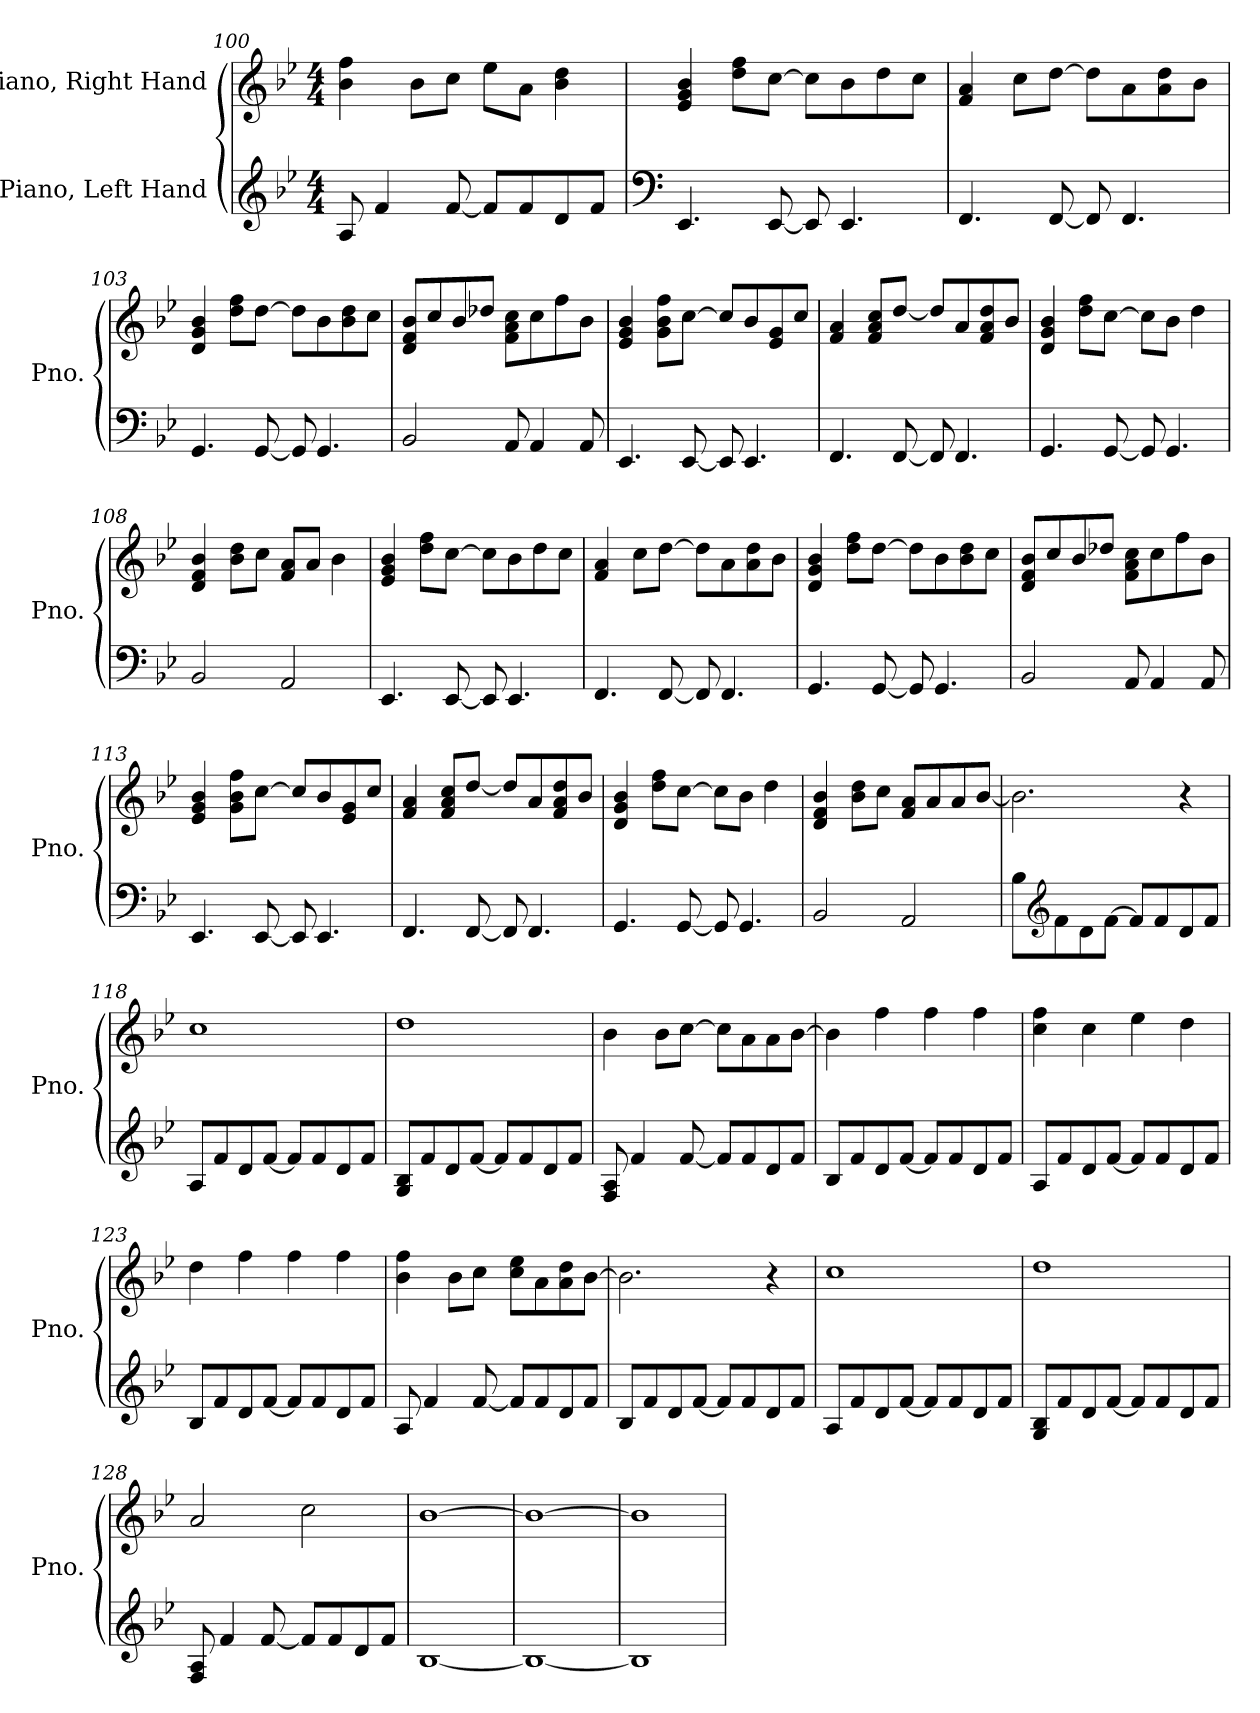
**kern	**kern
*part2	*part1
*staff2	*staff1
*I"Piano, Left Hand	*I"Piano, Right Hand
*I'Pno.	*I'Pno.
*clefG2	*clefG2
*k[b-e-]	*k[b-e-]
*M4/4	*M4/4
=100	=100
8A/	4b-\ 4ff\
4f/	.
.	8b-\L
[8f/	8cc\J
8f/L]	8ee-\L
8f/	8a\J
8d/	4b-\ 4dd\
8f/J	.
!!LO:LB:g=z
=101	=101
*clefF4	*
4.EE-/	4e-/ 4g/ 4b-/
.	8dd\ 8ff\L
[8EE-/	[8cc\J
8EE-/]	8cc\L]
4.EE-/	8b-\
.	8dd\
.	8cc\J
=102	=102
4.FF/	4f/ 4a/
.	8cc\L
[8FF/	[8dd\J
8FF/]	8dd\L]
4.FF/	8a\
.	8a\ 8dd\
.	8b-\J
=103	=103
4.GG/	4d/ 4g/ 4b-/
.	8dd\ 8ff\L
[8GG/	[8dd\J
8GG/]	8dd\L]
4.GG/	8b-\
.	8b-\ 8dd\
.	8cc\J
=104	=104
2BB-/	8d/ 8f/ 8b-/L
.	8cc/
.	8b-/
.	8dd-X/J
8AA/	8f\ 8a\ 8cc\L
4AA/	8cc\
.	8ff\
8AA/	8b-\J
!!LO:LB:g=z
=105	=105
4.EE-/	4e-/ 4g/ 4b-/
.	8g\ 8b-\ 8ff\L
[8EE-/	[8cc\J
8EE-/]	8cc/L]
4.EE-/	8b-/
.	8e-/ 8g/
.	8cc/J
=106	=106
4.FF/	4f/ 4a/
.	8f/ 8a/ 8cc/L
[8FF/	[8dd/J
8FF/]	8dd/L]
4.FF/	8a/
.	8f/ 8a/ 8dd/
.	8b-/J
=107	=107
4.GG/	4d/ 4g/ 4b-/
.	8dd\ 8ff\L
[8GG/	[8cc\J
8GG/]	8cc\L]
4.GG/	8b-\J
.	4dd\
=108	=108
2BB-/	4d/ 4f/ 4b-/
.	8b-\ 8dd\L
.	8cc\J
2AA/	8f/ 8a/L
.	8a/J
.	4b-\
=109	=109
4.EE-/	4e-/ 4g/ 4b-/
.	8dd\ 8ff\L
[8EE-/	[8cc\J
8EE-/]	8cc\L]
4.EE-/	8b-\
.	8dd\
.	8cc\J
!!LO:PB:g=z
=110	=110
4.FF/	4f/ 4a/
.	8cc\L
[8FF/	[8dd\J
8FF/]	8dd\L]
4.FF/	8a\
.	8a\ 8dd\
.	8b-\J
=111	=111
4.GG/	4d/ 4g/ 4b-/
.	8dd\ 8ff\L
[8GG/	[8dd\J
8GG/]	8dd\L]
4.GG/	8b-\
.	8b-\ 8dd\
.	8cc\J
=112	=112
2BB-/	8d/ 8f/ 8b-/L
.	8cc/
.	8b-/
.	8dd-X/J
8AA/	8f\ 8a\ 8cc\L
4AA/	8cc\
.	8ff\
8AA/	8b-\J
=113	=113
4.EE-/	4e-/ 4g/ 4b-/
.	8g\ 8b-\ 8ff\L
[8EE-/	[8cc\J
8EE-/]	8cc/L]
4.EE-/	8b-/
.	8e-/ 8g/
.	8cc/J
!!LO:LB:g=z
=114	=114
4.FF/	4f/ 4a/
.	8f/ 8a/ 8cc/L
[8FF/	[8dd/J
8FF/]	8dd/L]
4.FF/	8a/
.	8f/ 8a/ 8dd/
.	8b-/J
=115	=115
4.GG/	4d/ 4g/ 4b-/
.	8dd\ 8ff\L
[8GG/	[8cc\J
8GG/]	8cc\L]
4.GG/	8b-\J
.	4dd\
=116	=116
2BB-/	4d/ 4f/ 4b-/
.	8b-\ 8dd\L
.	8cc\J
2AA/	8f/ 8a/L
.	8a/
.	8a/
.	[8b-/J
=117	=117
8B-\L	2.b-\]
*clefG2	*
8f\	.
8d\	.
[8f\J	.
8f/L]	.
8f/	.
8d/	4r
8f/J	.
=118	=118
8A/L	1cc
8f/	.
8d/	.
[8f/J	.
8f/L]	.
8f/	.
8d/	.
8f/J	.
!!LO:LB:g=z
=119	=119
8G/ 8B-/L	1dd
8f/	.
8d/	.
[8f/J	.
8f/L]	.
8f/	.
8d/	.
8f/J	.
=120	=120
8F/ 8A/	4b-\
4f/	.
.	8b-\L
[8f/	[8cc\J
8f/L]	8cc\L]
8f/	8a\
8d/	8a\
8f/J	[8b-\J
=121	=121
8B-/L	4b-\]
8f/	.
8d/	4ff\
[8f/J	.
8f/L]	4ff\
8f/	.
8d/	4ff\
8f/J	.
=122	=122
8A/L	4cc\ 4ff\
8f/	.
8d/	4cc\
[8f/J	.
8f/L]	4ee-\
8f/	.
8d/	4dd\
8f/J	.
=123	=123
8B-/L	4dd\
8f/	.
8d/	4ff\
[8f/J	.
8f/L]	4ff\
8f/	.
8d/	4ff\
8f/J	.
!!LO:LB:g=z
=124	=124
8A/	4b-\ 4ff\
4f/	.
.	8b-\L
[8f/	8cc\J
8f/L]	8cc\ 8ee-\L
8f/	8a\
8d/	8a\ 8dd\
8f/J	[8b-\J
=125	=125
8B-/L	2.b-\]
8f/	.
8d/	.
[8f/J	.
8f/L]	.
8f/	.
8d/	4r
8f/J	.
=126	=126
8A/L	1cc
8f/	.
8d/	.
[8f/J	.
8f/L]	.
8f/	.
8d/	.
8f/J	.
=127	=127
8G/ 8B-/L	1dd
8f/	.
8d/	.
[8f/J	.
8f/L]	.
8f/	.
8d/	.
8f/J	.
=128	=128
8F/ 8A/	2a/
4f/	.
[8f/	.
8f/L]	2cc\
8f/	.
8d/	.
8f/J	.
!!LO:LB:g=z
=129	=129
[1B-	[1b-
=130	=130
1B-_	1b-_
=131	=131
1B-]	1b-]
=	=
*-	*-
